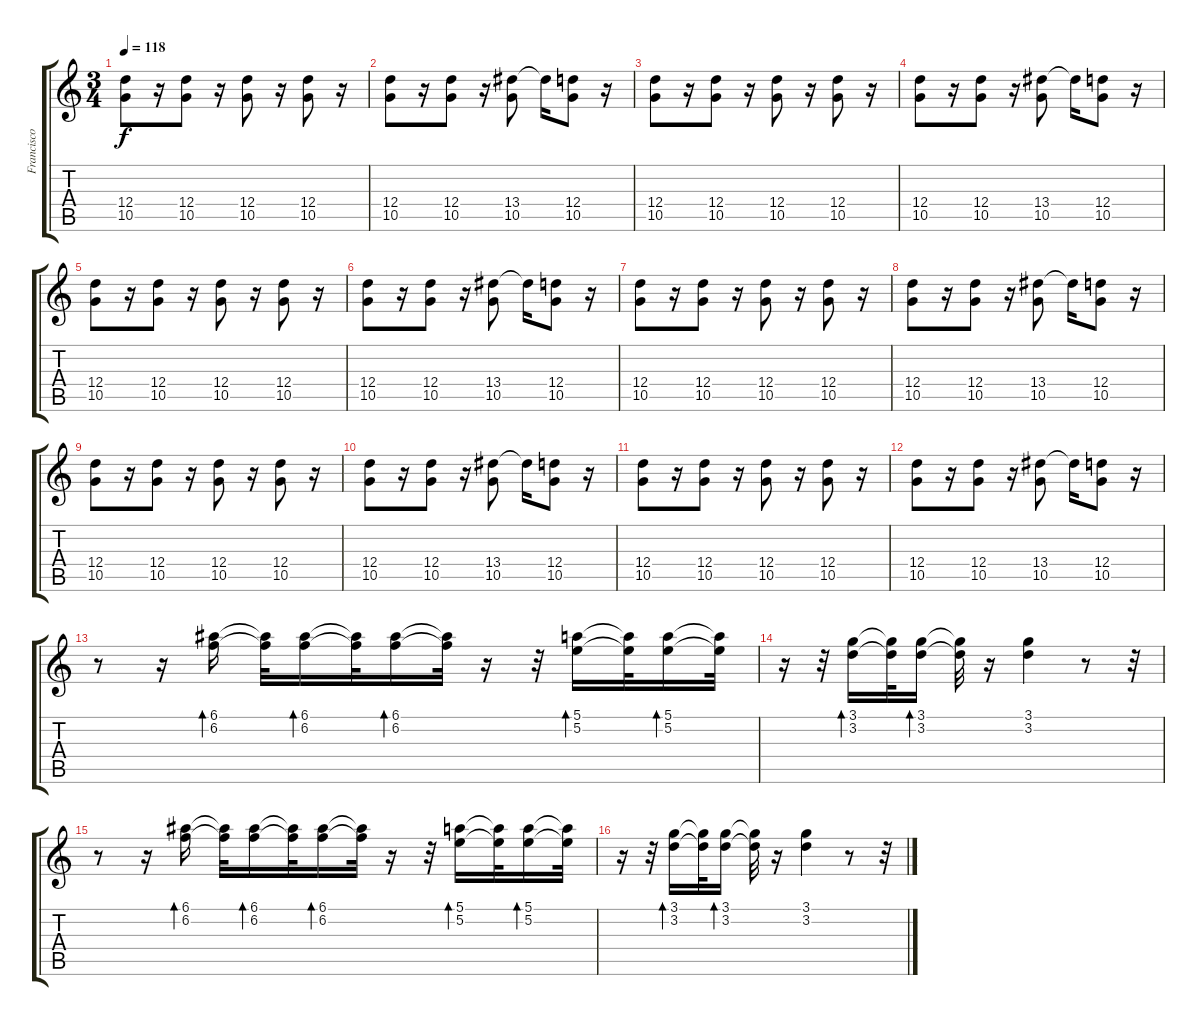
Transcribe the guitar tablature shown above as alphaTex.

\track ("Francisco Duran" "Francisco ") {instrument acousticguitarsteel}
\staff {score tabs}
\tuning (E4 B3 G3 D3 A2 E2) {hide}
\ts (3 4)
\tempo 118
\clef g2
\ks c
(12.4 10.5).8{dy f instrument overdrivenguitar} r.16 (12.4 10.5).8 r.16 (12.4 10.5).8 r.16 (12.4 10.5).8 r.16 |
(12.4 10.5).8{instrument overdrivenguitar} r.16 (12.4 10.5).8 r.16 (13.4 10.5).8 13.4{t}.16 (12.4 10.5).8 r.16 |
(12.4 10.5).8{instrument overdrivenguitar} r.16 (12.4 10.5).8 r.16 (12.4 10.5).8 r.16 (12.4 10.5).8 r.16 |
(12.4 10.5).8{instrument overdrivenguitar} r.16 (12.4 10.5).8 r.16 (13.4 10.5).8 13.4{t}.16 (12.4 10.5).8 r.16 |
(12.4 10.5).8{instrument overdrivenguitar} r.16 (12.4 10.5).8 r.16 (12.4 10.5).8 r.16 (12.4 10.5).8 r.16 |
(12.4 10.5).8{instrument overdrivenguitar} r.16 (12.4 10.5).8 r.16 (13.4 10.5).8 13.4{t}.16 (12.4 10.5).8 r.16 |
(12.4 10.5).8{instrument overdrivenguitar} r.16 (12.4 10.5).8 r.16 (12.4 10.5).8 r.16 (12.4 10.5).8 r.16 |
(12.4 10.5).8{instrument overdrivenguitar} r.16 (12.4 10.5).8 r.16 (13.4 10.5).8 13.4{t}.16 (12.4 10.5).8 r.16 |
(12.4 10.5).8{instrument overdrivenguitar} r.16 (12.4 10.5).8 r.16 (12.4 10.5).8 r.16 (12.4 10.5).8 r.16 |
(12.4 10.5).8{instrument overdrivenguitar} r.16 (12.4 10.5).8 r.16 (13.4 10.5).8 13.4{t}.16 (12.4 10.5).8 r.16 |
(12.4 10.5).8{instrument overdrivenguitar} r.16 (12.4 10.5).8 r.16 (12.4 10.5).8 r.16 (12.4 10.5).8 r.16 |
(12.4 10.5).8{instrument overdrivenguitar} r.16 (12.4 10.5).8 r.16 (13.4 10.5).8 13.4{t}.16 (12.4 10.5).8 r.16 |
r.8 r.16 (6.1 6.2).16{bd 120} (6.1{t} 6.2{t}).32 (6.1 6.2).16{bd 480} (6.1{t} 6.2{t}).32 (6.1 6.2).16{bd 480} (6.1{t} 6.2{t}).32 r.16 r.32 (5.1 5.2).16{bd 480} (5.1{t} 5.2{t}).32 (5.1 5.2).16{bd 480} (5.1{t} 5.2{t}).32 |
r.16 r.32 (3.1 3.2).16{bd 480} (3.1{t} 3.2{t}).32 (3.1 3.2).16{bd 480} (3.1{t} 3.2{t}).32 r.16 (3.1 3.2).4 r.8 r.32 |
r.8 r.16 (6.1 6.2).16{bd 120} (6.1{t} 6.2{t}).32 (6.1 6.2).16{bd 480} (6.1{t} 6.2{t}).32 (6.1 6.2).16{bd 480} (6.1{t} 6.2{t}).32 r.16 r.32 (5.1 5.2).16{bd 480} (5.1{t} 5.2{t}).32 (5.1 5.2).16{bd 480} (5.1{t} 5.2{t}).32 |
r.16 r.32 (3.1 3.2).16{bd 480} (3.1{t} 3.2{t}).32 (3.1 3.2).16{bd 480} (3.1{t} 3.2{t}).32 r.16 (3.1 3.2).4 r.8 r.32
